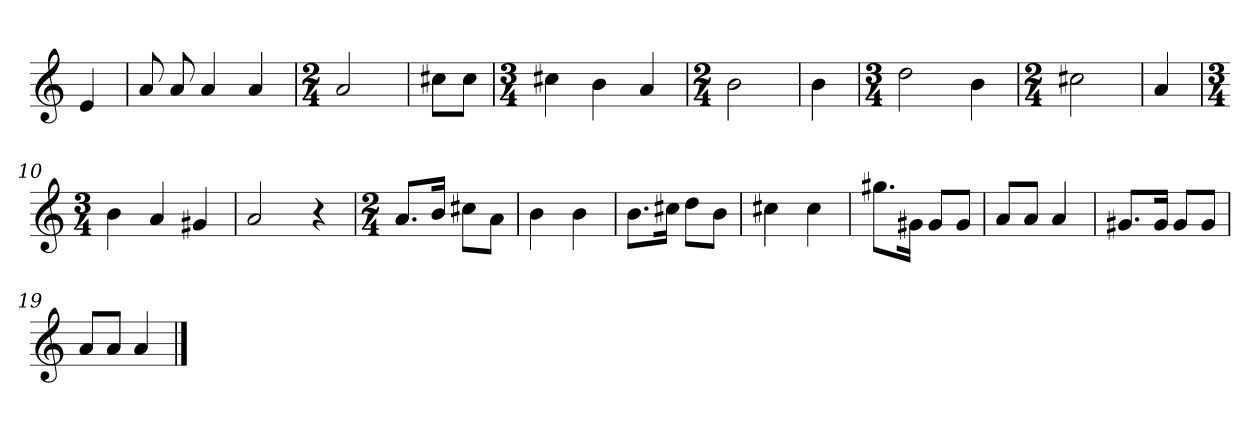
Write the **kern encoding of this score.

**kern
*part1
*staff1
*clefG2
*k[]
=
4e
=1
8a
8a
4a
4a
=2
*M2/4
2a
=3
8cc#X\L
8cc#\J
=4
*M3/4
4cc#X
4b
4a
=5
*M2/4
2b
=6
4b
=7
*M3/4
2dd
4b
=8
*M2/4
2cc#X
=9
4a
=10
*M3/4
4b
4a
4g#X
=11
2a
4r
=12
*M2/4
8.a/L
16b/Jk
8cc#X\L
8a\J
=13
4b
4b
=14
8.b\L
16cc#X\Jk
8dd\L
8b\J
=15
4cc#X
4cc#
=16
8.gg#X\L
16g#X\Jk
8g#/L
8g#/J
=17
8a/L
8a/J
4a
=18
8.g#X/L
16g#/Jk
8g#/L
8g#/J
=19
8a/L
8a/J
4a
==
*-
